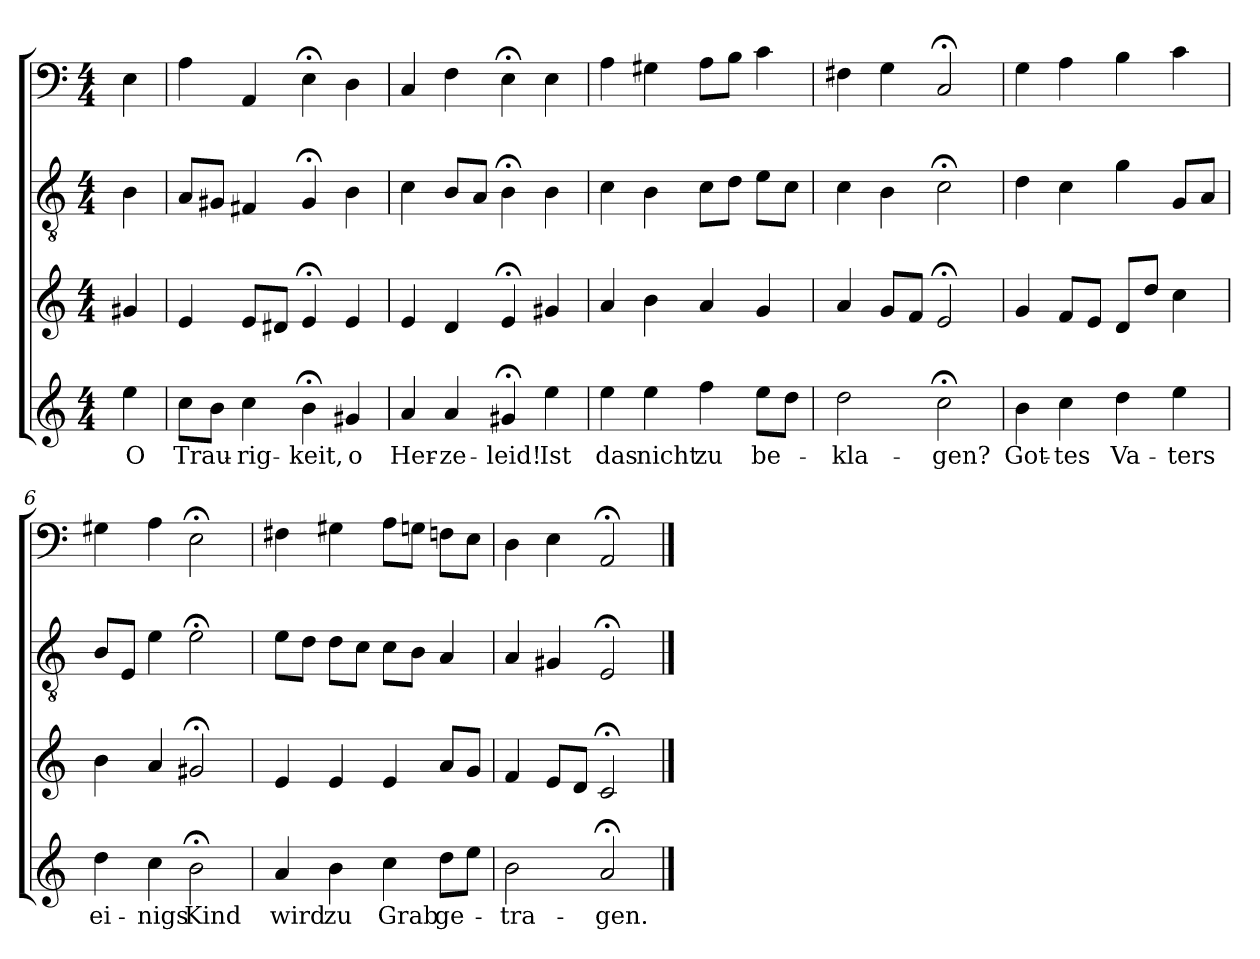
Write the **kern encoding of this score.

**kern	**text	**kern	**kern	**kern
*part4	*part4	*part3	*part2	*part1
*staff4	*staff4	*staff3	*staff2	*staff1
*clefG2	*	*clefG2	*clefGv2	*clefF4
*k[]	*	*k[]	*k[]	*k[]
*a:	*	*a:	*a:	*a:
*M4/4	*	*M4/4	*M4/4	*M4/4
=	=	=	=	=
4ee\	O	4g#X/	4B\	4E\
=1	=1	=1	=1	=1
8cc\L	Trau-	4e/	8A/L	4A\
8b\J	.	.	8G#X/J	.
4cc\	-rig-	8e/L	4F#X/	4AA/
.	.	8d#X/J	.	.
4b;<\	-keit,	4e;</	4G#;</	4E;<\
4g#X/	o	4e/	4B\	4D\
=2	=2	=2	=2	=2
4a/	Her-	4e/	4c\	4C/
4a/	-ze-	4d/	8B/L	4F\
.	.	.	8A/J	.
4g#X;</	-leid!	4e;</	4B;<\	4E;<\
4ee\	Ist	4g#X/	4B\	4E\
=3	=3	=3	=3	=3
4ee\	das	4a/	4c\	4A\
4ee\	nicht	4b\	4B\	4G#X\
4ff\	zu	4a/	8c\L	8A\L
.	.	.	8d\J	8B\J
8ee\L	be-	4g/	8e\L	4c\
8dd\J	.	.	8c\J	.
=4	=4	=4	=4	=4
2dd\	-kla-	4a/	4c\	4F#X\
.	.	8g/L	4B\	4G\
.	.	8f/J	.	.
2cc;<\	-gen?	2e;</	2c;<\	2C;</
=5	=5	=5	=5	=5
4b\	Got-	4g/	4d\	4G\
4cc\	-tes	8f/L	4c\	4A\
.	.	8e/J	.	.
4dd\	Va-	8d/L	4g\	4B\
.	.	8dd/J	.	.
4ee\	-ters	4cc\	8G/L	4c\
.	.	.	8A/J	.
=6	=6	=6	=6	=6
4dd\	ei-	4b\	8B/L	4G#X\
.	.	.	8E/J	.
4cc\	-nigs	4a/	4e\	4A\
2b;<\	Kind	2g#X;</	2e;<\	2E;<\
=7	=7	=7	=7	=7
4a/	wird	4e/	8e\L	4F#X\
.	.	.	8d\J	.
4b\	zu	4e/	8d\L	4G#X\
.	.	.	8c\J	.
4cc\	Grab	4e/	8c\L	8A\L
.	.	.	8B\J	8Gn\J
8dd\L	ge-	8a/L	4A/	8Fn\L
8ee\J	.	8g/J	.	8E\J
=8	=8	=8	=8	=8
2b\	-tra-	4f/	4A/	4D\
.	.	8e/L	4G#X/	4E\
.	.	8d/J	.	.
2a;</	-gen.	2c;</	2E;</	2AA;</
==	==	==	==	==
*-	*-	*-	*-	*-
